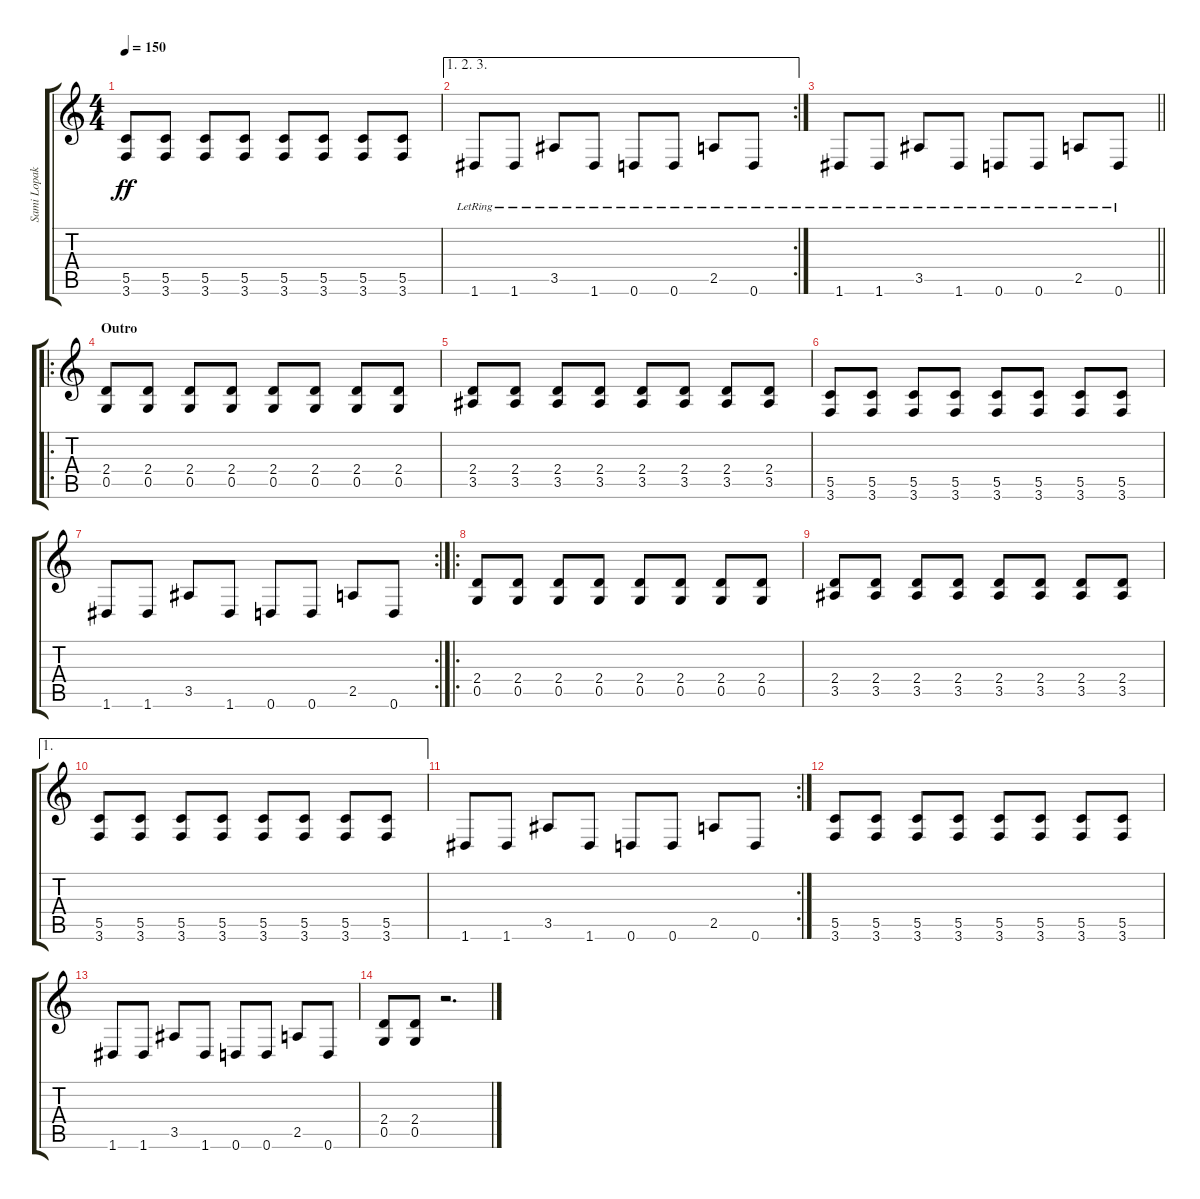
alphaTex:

\track ("Sami Lopakka" "Sami Lopak") {instrument distortionguitar}
\staff {score tabs}
\tuning (D4 A3 F3 C3 G2 D2) {hide}
\ts (4 4)
\tempo 150
\clef g2
\ks c
(5.5 3.6).8{dy ff} (5.5 3.6).8 (5.5 3.6).8 (5.5 3.6).8 (5.5 3.6).8 (5.5 3.6).8 (5.5 3.6).8 (5.5 3.6).8 |
\ae (1 2 3)
\rc 2
1.6{lr}.8 1.6{lr}.8 3.5{lr}.8 1.6{lr}.8 0.6{lr}.8 0.6{lr}.8 2.5{lr}.8 0.6{lr}.8 |
\barLineRight lightlight
1.6{lr}.8 1.6{lr}.8 3.5{lr}.8 1.6{lr}.8 0.6{lr}.8 0.6{lr}.8 2.5{lr}.8 0.6{lr}.8 |
\ro
\section ("" "Outro")
(2.4 0.5).8 (2.4 0.5).8 (2.4 0.5).8 (2.4 0.5).8 (2.4 0.5).8 (2.4 0.5).8 (2.4 0.5).8 (2.4 0.5).8 |
(2.4 3.5).8 (2.4 3.5).8 (2.4 3.5).8 (2.4 3.5).8 (2.4 3.5).8 (2.4 3.5).8 (2.4 3.5).8 (2.4 3.5).8 |
(5.5 3.6).8 (5.5 3.6).8 (5.5 3.6).8 (5.5 3.6).8 (5.5 3.6).8 (5.5 3.6).8 (5.5 3.6).8 (5.5 3.6).8 |
\rc 2
1.6.8 1.6.8 3.5.8 1.6.8 0.6.8 0.6.8 2.5.8 0.6.8 |
\ro
(2.4 0.5).8 (2.4 0.5).8 (2.4 0.5).8 (2.4 0.5).8 (2.4 0.5).8 (2.4 0.5).8 (2.4 0.5).8 (2.4 0.5).8 |
(2.4 3.5).8 (2.4 3.5).8 (2.4 3.5).8 (2.4 3.5).8 (2.4 3.5).8 (2.4 3.5).8 (2.4 3.5).8 (2.4 3.5).8 |
\ae 1
(5.5 3.6).8 (5.5 3.6).8 (5.5 3.6).8 (5.5 3.6).8 (5.5 3.6).8 (5.5 3.6).8 (5.5 3.6).8 (5.5 3.6).8 |
\rc 2
1.6.8 1.6.8 3.5.8 1.6.8 0.6.8 0.6.8 2.5.8 0.6.8 |
(5.5 3.6).8 (5.5 3.6).8 (5.5 3.6).8 (5.5 3.6).8 (5.5 3.6).8 (5.5 3.6).8 (5.5 3.6).8 (5.5 3.6).8 |
1.6.8 1.6.8 3.5.8 1.6.8 0.6.8 0.6.8 2.5.8 0.6.8 |
(2.4 0.5).8 (2.4 0.5).8 r.2{d}
